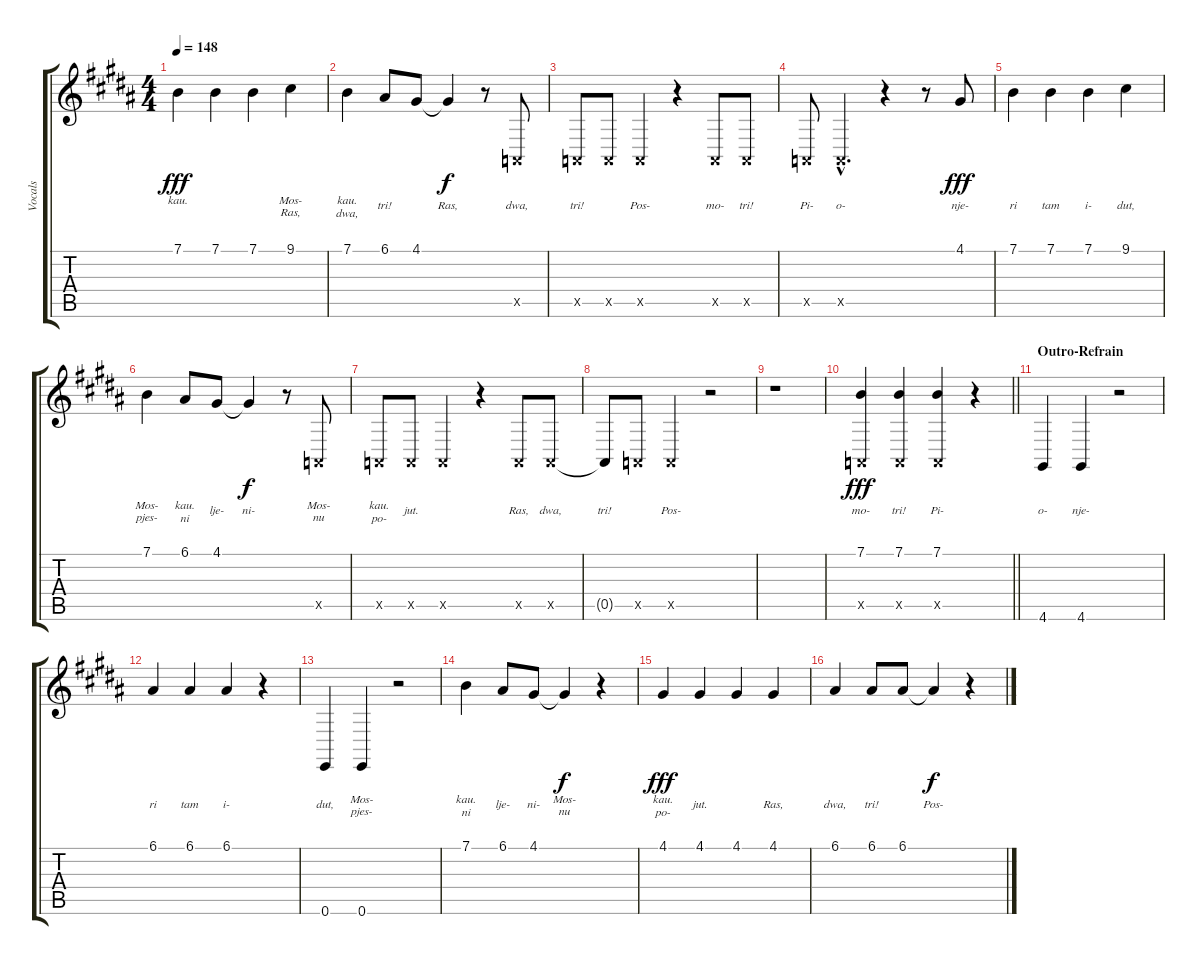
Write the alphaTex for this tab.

\track ("Vocals" "Vocals") {instrument lead6voice}
\staff {score tabs}
\tuning (E4 B3 G3 D3 A2 E2) {hide}
\ts (4 4)
\tempo 148
\clef g2
\ks b
7.1.4{lyrics (0 "kau.") lyrics (1 "") lyrics (2 "") lyrics (3 "") lyrics (4 "") dy fff} 7.1.4{lyrics (0 "") lyrics (1 "") lyrics (2 "") lyrics (3 "") lyrics (4 "")} 7.1.4{lyrics (0 "") lyrics (1 "") lyrics (2 "") lyrics (3 "") lyrics (4 "")} 9.1.4{lyrics (0 "Mos-") lyrics (1 "Ras,") lyrics (2 "") lyrics (3 "") lyrics (4 "")} |
7.1.4{lyrics (0 "kau.") lyrics (1 "dwa,") lyrics (2 "") lyrics (3 "") lyrics (4 "")} 6.1.8{lyrics (0 "") lyrics (1 "tri!") lyrics (2 "") lyrics (3 "") lyrics (4 "")} 4.1.8{lyrics (0 "") lyrics (1 "") lyrics (2 "") lyrics (3 "") lyrics (4 "")} 4.1{t}.4{lyrics (0 "") lyrics (1 "Ras,") lyrics (2 "") lyrics (3 "") lyrics (4 "") dy f} r.8 0.5{x}.8{lyrics (0 "") lyrics (1 "dwa,") lyrics (2 "") lyrics (3 "") lyrics (4 "")} |
0.5{x}.8{lyrics (0 "") lyrics (1 "tri!") lyrics (2 "") lyrics (3 "") lyrics (4 "")} 0.5{x}.8{lyrics (0 "") lyrics (1 "") lyrics (2 "") lyrics (3 "") lyrics (4 "")} 0.5{x}.4{lyrics (0 "") lyrics (1 "Pos-") lyrics (2 "") lyrics (3 "") lyrics (4 "")} r.4 0.5{x}.8{lyrics (0 "") lyrics (1 "mo-") lyrics (2 "") lyrics (3 "") lyrics (4 "")} 0.5{x}.8{lyrics (0 "") lyrics (1 "tri!") lyrics (2 "") lyrics (3 "") lyrics (4 "")} |
0.5{x}.8{lyrics (0 "") lyrics (1 "Pi-") lyrics (2 "") lyrics (3 "") lyrics (4 "")} 0.5{hac x}.4{d lyrics (0 "") lyrics (1 "o-") lyrics (2 "") lyrics (3 "") lyrics (4 "")} r.4 r.8 4.1.8{lyrics (0 "") lyrics (1 "nje-") lyrics (2 "") lyrics (3 "") lyrics (4 "") dy fff} |
7.1.4{lyrics (0 "") lyrics (1 "ri") lyrics (2 "") lyrics (3 "") lyrics (4 "")} 7.1.4{lyrics (0 "") lyrics (1 "tam") lyrics (2 "") lyrics (3 "") lyrics (4 "")} 7.1.4{lyrics (0 "") lyrics (1 "i-") lyrics (2 "") lyrics (3 "") lyrics (4 "")} 9.1.4{lyrics (0 "") lyrics (1 "dut,") lyrics (2 "") lyrics (3 "") lyrics (4 "")} |
7.1.4{lyrics (0 "Mos-") lyrics (1 "pjes-") lyrics (2 "") lyrics (3 "") lyrics (4 "")} 6.1.8{lyrics (0 "kau.") lyrics (1 "ni") lyrics (2 "") lyrics (3 "") lyrics (4 "")} 4.1.8{lyrics (0 "") lyrics (1 "lje-") lyrics (2 "") lyrics (3 "") lyrics (4 "")} 4.1{t}.4{lyrics (0 "") lyrics (1 "ni-") lyrics (2 "") lyrics (3 "") lyrics (4 "") dy f} r.8 0.5{x}.8{lyrics (0 "Mos-") lyrics (1 "nu") lyrics (2 "") lyrics (3 "") lyrics (4 "")} |
0.5{x}.8{lyrics (0 "kau.") lyrics (1 "po-") lyrics (2 "") lyrics (3 "") lyrics (4 "")} 0.5{x}.8{lyrics (0 "") lyrics (1 "jut.") lyrics (2 "") lyrics (3 "") lyrics (4 "")} 0.5{x}.4{lyrics (0 "") lyrics (1 "") lyrics (2 "") lyrics (3 "") lyrics (4 "")} r.4 0.5{x}.8{lyrics (0 "") lyrics (1 "Ras,") lyrics (2 "") lyrics (3 "") lyrics (4 "")} 0.5{x}.8{lyrics (0 "") lyrics (1 "dwa,") lyrics (2 "") lyrics (3 "") lyrics (4 "")} |
0.5{t}.8{lyrics (0 "") lyrics (1 "tri!") lyrics (2 "") lyrics (3 "") lyrics (4 "")} 0.5{x}.8{lyrics (0 "") lyrics (1 "") lyrics (2 "") lyrics (3 "") lyrics (4 "")} 0.5{x}.4{lyrics (0 "") lyrics (1 "Pos-") lyrics (2 "") lyrics (3 "") lyrics (4 "")} r.2 |
r.1 |
\barLineRight lightlight
(7.1 0.5{x}).4{lyrics (0 "") lyrics (1 "mo-") lyrics (2 "") lyrics (3 "") lyrics (4 "") dy fff} (7.1 0.5{x}).4{lyrics (0 "") lyrics (1 "tri!") lyrics (2 "") lyrics (3 "") lyrics (4 "")} (7.1 0.5{x}).4{lyrics (0 "") lyrics (1 "Pi-") lyrics (2 "") lyrics (3 "") lyrics (4 "")} r.4 |
\section ("" "Outro-Refrain")
4.6.4{lyrics (0 "") lyrics (1 "o-") lyrics (2 "") lyrics (3 "") lyrics (4 "")} 4.6.4{lyrics (0 "") lyrics (1 "nje-") lyrics (2 "") lyrics (3 "") lyrics (4 "")} r.2 |
6.1.4{lyrics (0 "") lyrics (1 "ri") lyrics (2 "") lyrics (3 "") lyrics (4 "")} 6.1.4{lyrics (0 "") lyrics (1 "tam") lyrics (2 "") lyrics (3 "") lyrics (4 "")} 6.1.4{lyrics (0 "") lyrics (1 "i-") lyrics (2 "") lyrics (3 "") lyrics (4 "")} r.4 |
0.6.4{lyrics (0 "") lyrics (1 "dut,") lyrics (2 "") lyrics (3 "") lyrics (4 "")} 0.6.4{lyrics (0 "Mos-") lyrics (1 "pjes-") lyrics (2 "") lyrics (3 "") lyrics (4 "")} r.2 |
7.1.4{lyrics (0 "kau.") lyrics (1 "ni") lyrics (2 "") lyrics (3 "") lyrics (4 "")} 6.1.8{lyrics (0 "") lyrics (1 "lje-") lyrics (2 "") lyrics (3 "") lyrics (4 "")} 4.1.8{lyrics (0 "") lyrics (1 "ni-") lyrics (2 "") lyrics (3 "") lyrics (4 "")} 4.1{t}.4{lyrics (0 "Mos-") lyrics (1 "nu") lyrics (2 "") lyrics (3 "") lyrics (4 "") dy f} r.4 |
4.1.4{lyrics (0 "kau.") lyrics (1 "po-") lyrics (2 "") lyrics (3 "") lyrics (4 "") dy fff} 4.1.4{lyrics (0 "") lyrics (1 "jut.") lyrics (2 "") lyrics (3 "") lyrics (4 "")} 4.1.4{lyrics (0 "") lyrics (1 "") lyrics (2 "") lyrics (3 "") lyrics (4 "")} 4.1.4{lyrics (0 "") lyrics (1 "Ras,") lyrics (2 "") lyrics (3 "") lyrics (4 "")} |
6.1.4{lyrics (0 "") lyrics (1 "dwa,") lyrics (2 "") lyrics (3 "") lyrics (4 "")} 6.1.8{lyrics (0 "") lyrics (1 "tri!") lyrics (2 "") lyrics (3 "") lyrics (4 "")} 6.1.8{lyrics (0 "") lyrics (1 "") lyrics (2 "") lyrics (3 "") lyrics (4 "")} 6.1{t}.4{lyrics (0 "") lyrics (1 "Pos-") lyrics (2 "") lyrics (3 "") lyrics (4 "") dy f} r.4
